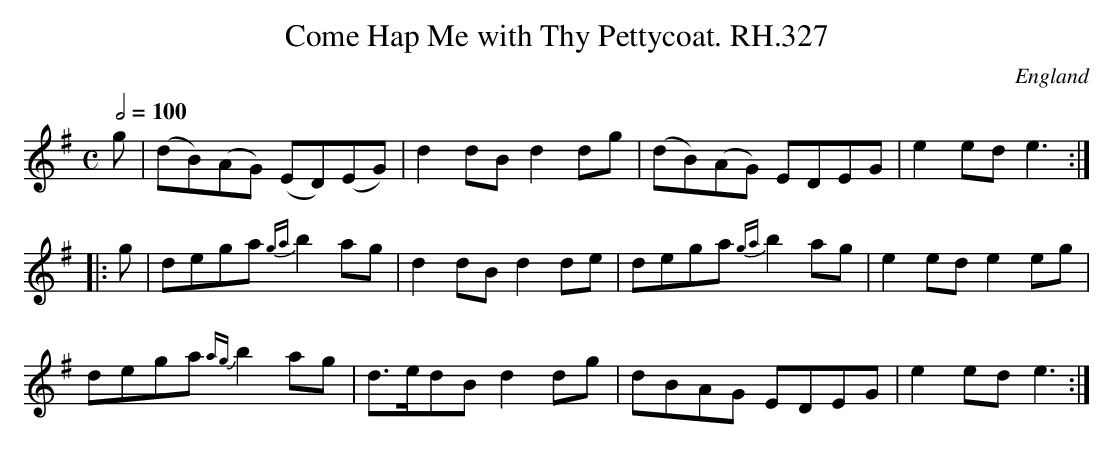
X:1
T:Come Hap Me with Thy Pettycoat. RH.327
O:England
M:C
L:1/8
Q:2/4=100
K:Em
g|(dB)(AG) (ED)(EG)|d2dB d2dg|\
(dB)(AG) EDEG|e2ed e3:|
|:g|dega {ga}b2ag|d2dB d2de|\
dega {ga}b2ag|e2ed e2eg|
dega {ag}b2ag|d>edB d2dg|\
dBAG EDEG|e2ed e3:|
